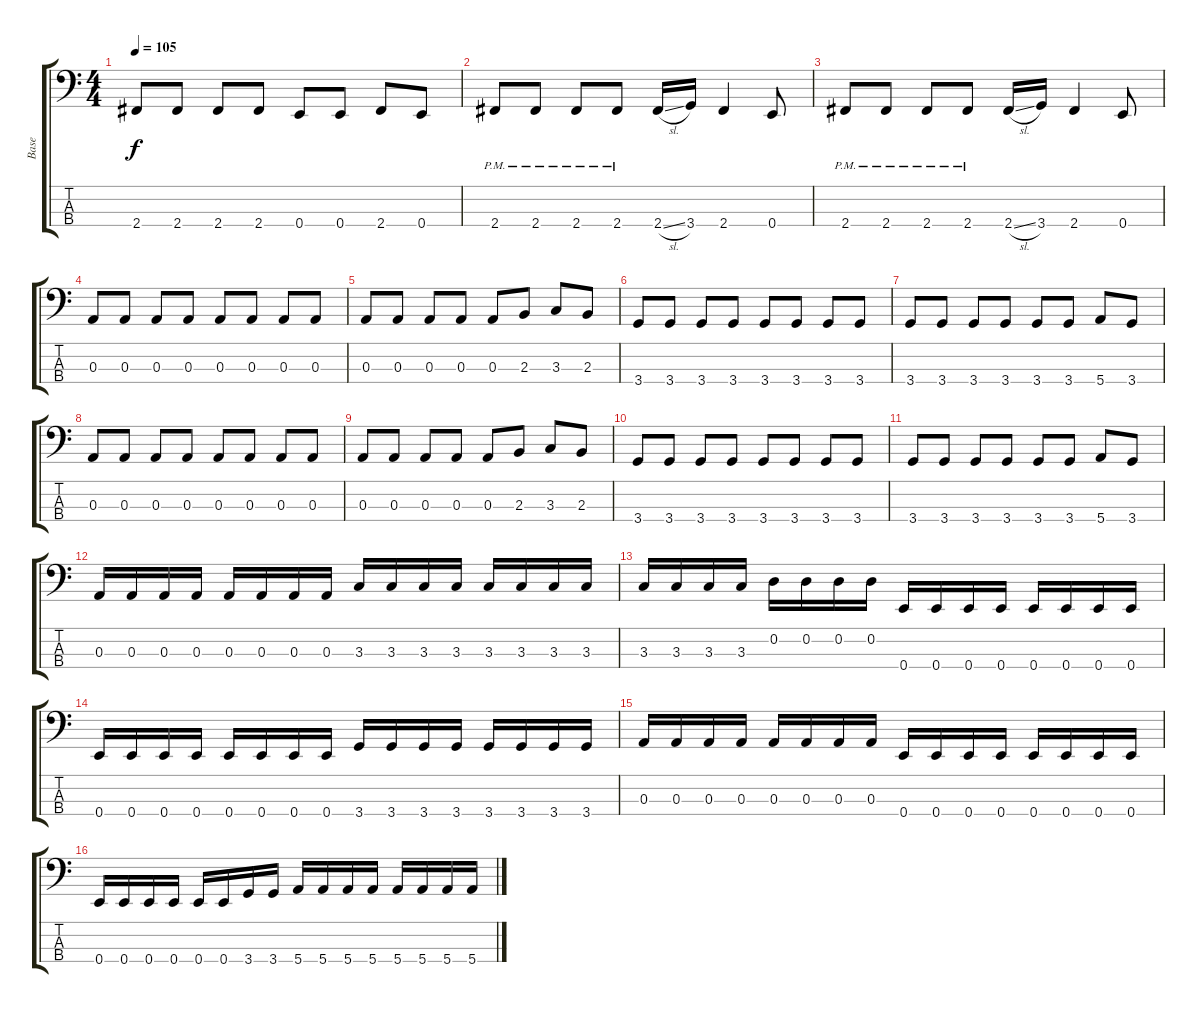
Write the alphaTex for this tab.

\track ("Base" "Base") {instrument electricbassfinger}
\staff {score tabs}
\tuning (G2 D2 A1 E1) {hide}
\ts (4 4)
\tempo 105
\clef f4
\ks c
2.4.8{dy f} 2.4.8 2.4.8 2.4.8 0.4.8 0.4.8 2.4.8 0.4.8 |
2.4{pm}.8 2.4{pm}.8 2.4{pm}.8 2.4{pm}.8 2.4{sl}.16 3.4.16 2.4.4 0.4.8 |
2.4{pm}.8 2.4{pm}.8 2.4{pm}.8 2.4{pm}.8 2.4{sl}.16 3.4.16 2.4.4 0.4.8 |
0.3.8 0.3.8 0.3.8 0.3.8 0.3.8 0.3.8 0.3.8 0.3.8 |
0.3.8 0.3.8 0.3.8 0.3.8 0.3.8 2.3.8 3.3.8 2.3.8 |
3.4.8 3.4.8 3.4.8 3.4.8 3.4.8 3.4.8 3.4.8 3.4.8 |
3.4.8 3.4.8 3.4.8 3.4.8 3.4.8 3.4.8 5.4.8 3.4.8 |
0.3.8 0.3.8 0.3.8 0.3.8 0.3.8 0.3.8 0.3.8 0.3.8 |
0.3.8 0.3.8 0.3.8 0.3.8 0.3.8 2.3.8 3.3.8 2.3.8 |
3.4.8 3.4.8 3.4.8 3.4.8 3.4.8 3.4.8 3.4.8 3.4.8 |
3.4.8 3.4.8 3.4.8 3.4.8 3.4.8 3.4.8 5.4.8 3.4.8 |
0.3.16 0.3.16 0.3.16 0.3.16 0.3.16 0.3.16 0.3.16 0.3.16 3.3.16 3.3.16 3.3.16 3.3.16 3.3.16 3.3.16 3.3.16 3.3.16 |
3.3.16 3.3.16 3.3.16 3.3.16 0.2.16 0.2.16 0.2.16 0.2.16 0.4.16 0.4.16 0.4.16 0.4.16 0.4.16 0.4.16 0.4.16 0.4.16 |
0.4.16 0.4.16 0.4.16 0.4.16 0.4.16 0.4.16 0.4.16 0.4.16 3.4.16 3.4.16 3.4.16 3.4.16 3.4.16 3.4.16 3.4.16 3.4.16 |
0.3.16 0.3.16 0.3.16 0.3.16 0.3.16 0.3.16 0.3.16 0.3.16 0.4.16 0.4.16 0.4.16 0.4.16 0.4.16 0.4.16 0.4.16 0.4.16 |
0.4.16 0.4.16 0.4.16 0.4.16 0.4.16 0.4.16 3.4.16 3.4.16 5.4.16 5.4.16 5.4.16 5.4.16 5.4.16 5.4.16 5.4.16 5.4.16
